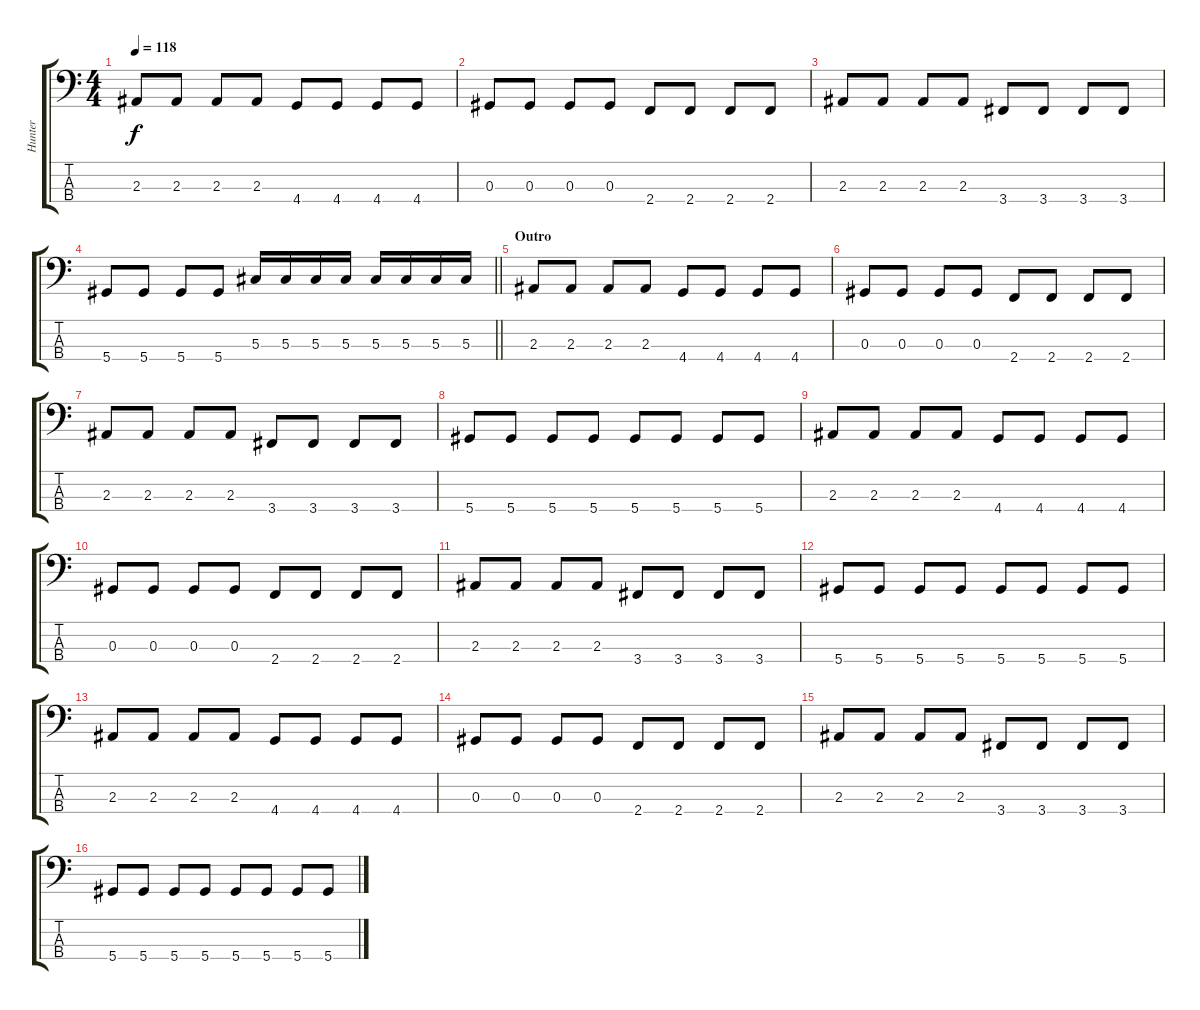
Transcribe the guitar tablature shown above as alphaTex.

\track ("Hunter" "Hunter") {instrument electricbasspick}
\staff {score tabs}
\tuning (Gb2 Db2 Ab1 Eb1) {hide}
\ts (4 4)
\tempo 118
\clef f4
\ks c
2.3.8{dy f} 2.3.8 2.3.8 2.3.8 4.4.8 4.4.8 4.4.8 4.4.8 |
0.3.8 0.3.8 0.3.8 0.3.8 2.4.8 2.4.8 2.4.8 2.4.8 |
2.3.8 2.3.8 2.3.8 2.3.8 3.4.8 3.4.8 3.4.8 3.4.8 |
\barLineRight lightlight
5.4.8 5.4.8 5.4.8 5.4.8 5.3.16 5.3.16 5.3.16 5.3.16 5.3.16 5.3.16 5.3.16 5.3.16 |
\section ("" "Outro")
2.3.8 2.3.8 2.3.8 2.3.8 4.4.8 4.4.8 4.4.8 4.4.8 |
0.3.8 0.3.8 0.3.8 0.3.8 2.4.8 2.4.8 2.4.8 2.4.8 |
2.3.8 2.3.8 2.3.8 2.3.8 3.4.8 3.4.8 3.4.8 3.4.8 |
5.4.8 5.4.8 5.4.8 5.4.8 5.4.8 5.4.8 5.4.8 5.4.8 |
2.3.8 2.3.8 2.3.8 2.3.8 4.4.8 4.4.8 4.4.8 4.4.8 |
0.3.8 0.3.8 0.3.8 0.3.8 2.4.8 2.4.8 2.4.8 2.4.8 |
2.3.8 2.3.8 2.3.8 2.3.8 3.4.8 3.4.8 3.4.8 3.4.8 |
5.4.8 5.4.8 5.4.8 5.4.8 5.4.8 5.4.8 5.4.8 5.4.8 |
2.3.8 2.3.8 2.3.8 2.3.8 4.4.8 4.4.8 4.4.8 4.4.8 |
0.3.8 0.3.8 0.3.8 0.3.8 2.4.8 2.4.8 2.4.8 2.4.8 |
2.3.8 2.3.8 2.3.8 2.3.8 3.4.8 3.4.8 3.4.8 3.4.8 |
5.4.8 5.4.8 5.4.8 5.4.8 5.4.8 5.4.8 5.4.8 5.4.8
